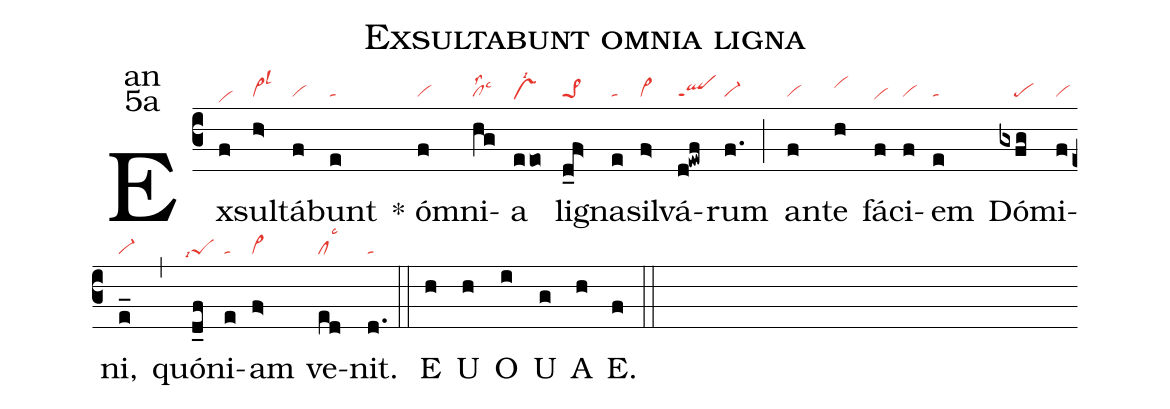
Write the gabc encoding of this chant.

name:Exsultabunt omnia ligna;
office-part:an;
mode:5a;
nabc-lines:1;
%%
(c3) Ex(f|vihd)sul(h>|vi>lsl3)tá(f|vi)bunt(e|ta) <sp>*</sp> óm(f|vi)ni(hg|cllss2lsc3)a(eeo|vshelsi2) li(d_f>|pe>1)gna(e|ta)sil(f>|vi>)vá(d!ewf|qlppt1)rum(f.|vi-) (;) an(f|vi)te(h|vihi) fá(f|vihe)ci(f|vi)em(e|ta) Dó(gxfg|////pe)mi(f|vi)ni,(e_|vi-) (,) quó(d_f|``peSlsi7)ni(e|ta)am(f>|vi>) ve(ed|cllsc3)nit.(d.|ta) (::)
<eu>E(h) U(h) O(i) U(g) A(h) E.(f) </eu>(::)
